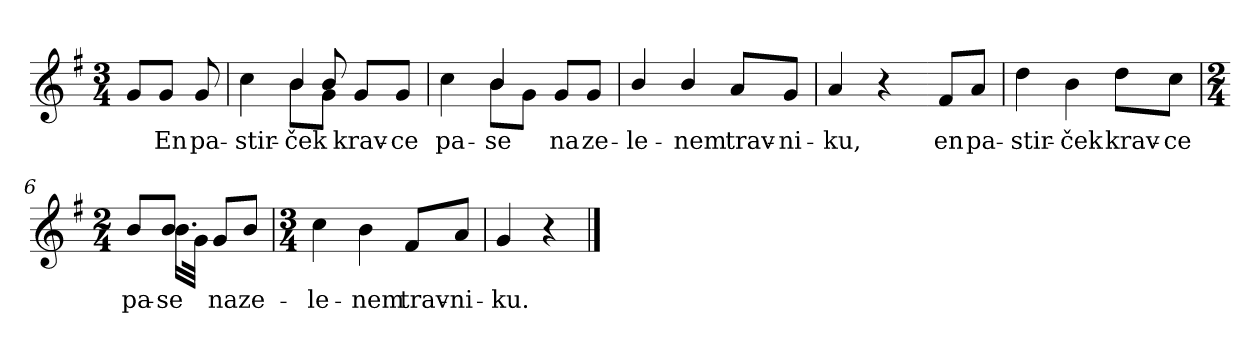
**kern	**text
*part1	*part1
*staff1	*staff1
*clefG2	*
*k[f#]	*
*G:	*
*M3/4	*
=	=
8g/L	.
*MM112	*
8g/J	En
8g/	pa-
=1	=1
*^	*
*	*^	*
4cc\	4ryy	4.ryy	-stir-
4b/	8b\L	.	-ček
.	8g\J	8b/	.
8g/L	4ryy	4ryy	krav-
8g/J	.	.	-ce
*	*v	*v	*
=2	=2	=2
4cc\	4ryy	pa-
4b/	8b\L	-se
.	8g\J	.
8g/L	4ryy	na
8g/J	.	ze-
*v	*v	*
=3	=3
4b/	-le-
4b/	-nem
8a/L	trav-
8g/J	-ni-
=4	=4
4a/	-ku,
4r	.
=4X1-	=4X1-
8f#/L	en
8a/J	pa-
=5	=5
4dd\	-stir-
4b\	-ček
8dd\L	krav-
8cc\J	-ce
!!LO:LB:g=z
=6	=6
*M2/4	*
*^	*
8b/L	8ryy	pa-
8b/J	16.b\LL	-se
.	32g\JJk	.
8g/L	4ryy	na
8b/J	.	ze-
*v	*v	*
=7	=7
*M3/4	*
4cc\	-le-
4b\	-nem
8f#/L	trav-
8a/J	-ni-
=8	=8
4g/	-ku.
4r	.
==	==
*-	*-
